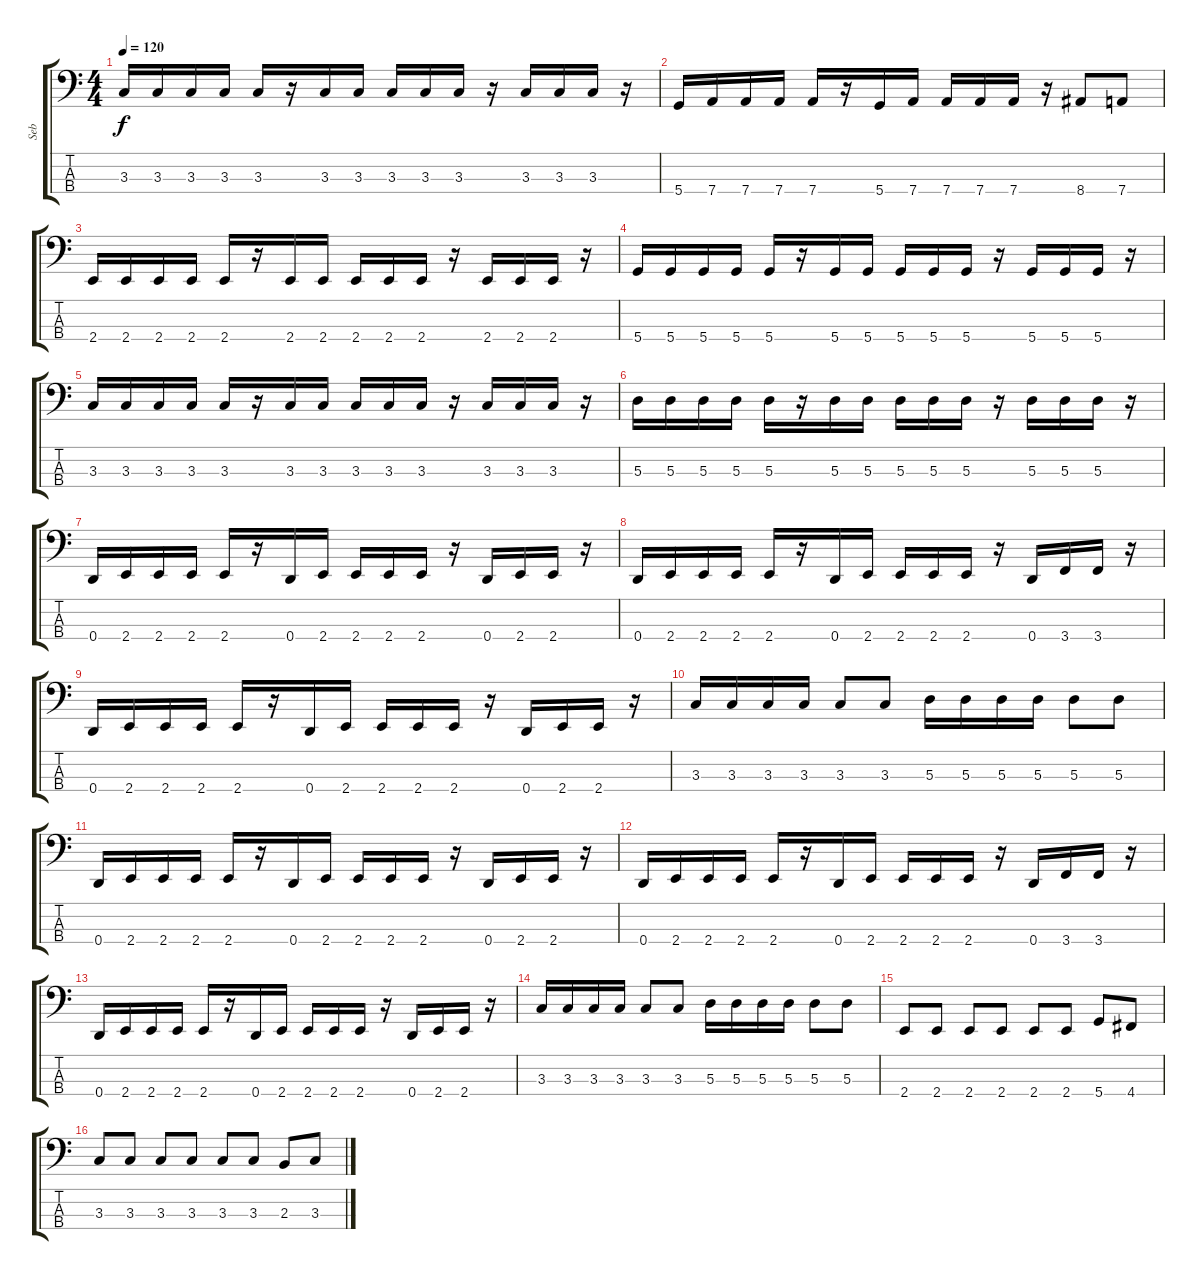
\track ("Seb" "Seb") {instrument electricbasspick}
\staff {score tabs}
\tuning (G2 D2 A1 D1) {hide}
\ts (4 4)
\tempo 120
\clef f4
\ks c
3.3.16{dy f} 3.3.16 3.3.16 3.3.16 3.3.16 r.16 3.3.16 3.3.16 3.3.16 3.3.16 3.3.16 r.16 3.3.16 3.3.16 3.3.16 r.16 |
5.4.16 7.4.16 7.4.16 7.4.16 7.4.16 r.16 5.4.16 7.4.16 7.4.16 7.4.16 7.4.16 r.16 8.4.8 7.4.8 |
2.4.16 2.4.16 2.4.16 2.4.16 2.4.16 r.16 2.4.16 2.4.16 2.4.16 2.4.16 2.4.16 r.16 2.4.16 2.4.16 2.4.16 r.16 |
5.4.16 5.4.16 5.4.16 5.4.16 5.4.16 r.16 5.4.16 5.4.16 5.4.16 5.4.16 5.4.16 r.16 5.4.16 5.4.16 5.4.16 r.16 |
3.3.16 3.3.16 3.3.16 3.3.16 3.3.16 r.16 3.3.16 3.3.16 3.3.16 3.3.16 3.3.16 r.16 3.3.16 3.3.16 3.3.16 r.16 |
5.3.16 5.3.16 5.3.16 5.3.16 5.3.16 r.16 5.3.16 5.3.16 5.3.16 5.3.16 5.3.16 r.16 5.3.16 5.3.16 5.3.16 r.16 |
0.4.16 2.4.16 2.4.16 2.4.16 2.4.16 r.16 0.4.16 2.4.16 2.4.16 2.4.16 2.4.16 r.16 0.4.16 2.4.16 2.4.16 r.16 |
0.4.16 2.4.16 2.4.16 2.4.16 2.4.16 r.16 0.4.16 2.4.16 2.4.16 2.4.16 2.4.16 r.16 0.4.16 3.4.16 3.4.16 r.16 |
0.4.16 2.4.16 2.4.16 2.4.16 2.4.16 r.16 0.4.16 2.4.16 2.4.16 2.4.16 2.4.16 r.16 0.4.16 2.4.16 2.4.16 r.16 |
3.3.16 3.3.16 3.3.16 3.3.16 3.3.8 3.3.8 5.3.16 5.3.16 5.3.16 5.3.16 5.3.8 5.3.8 |
0.4.16 2.4.16 2.4.16 2.4.16 2.4.16 r.16 0.4.16 2.4.16 2.4.16 2.4.16 2.4.16 r.16 0.4.16 2.4.16 2.4.16 r.16 |
0.4.16 2.4.16 2.4.16 2.4.16 2.4.16 r.16 0.4.16 2.4.16 2.4.16 2.4.16 2.4.16 r.16 0.4.16 3.4.16 3.4.16 r.16 |
0.4.16 2.4.16 2.4.16 2.4.16 2.4.16 r.16 0.4.16 2.4.16 2.4.16 2.4.16 2.4.16 r.16 0.4.16 2.4.16 2.4.16 r.16 |
3.3.16 3.3.16 3.3.16 3.3.16 3.3.8 3.3.8 5.3.16 5.3.16 5.3.16 5.3.16 5.3.8 5.3.8 |
2.4.8 2.4.8 2.4.8 2.4.8 2.4.8 2.4.8 5.4.8 4.4.8 |
3.3.8 3.3.8 3.3.8 3.3.8 3.3.8 3.3.8 2.3.8 3.3.8
